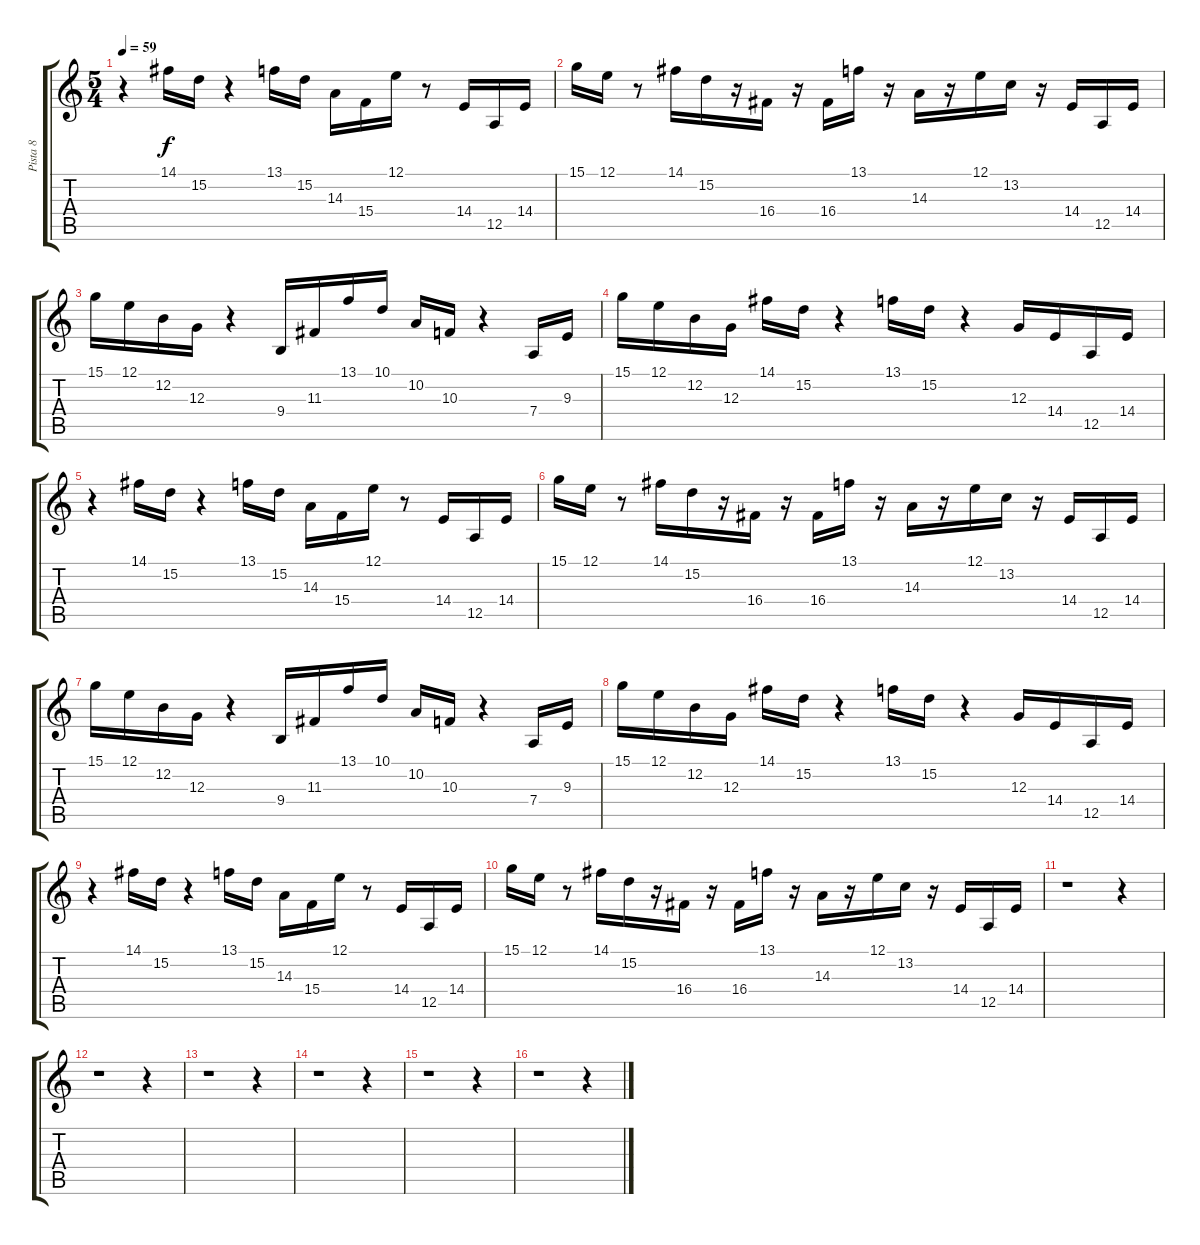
\track ("Pista 8" "Pista 8") {instrument ocarina}
\staff {score tabs}
\tuning (E4 B3 G3 D3 A2 E2) {hide}
\ts (5 4)
\tempo 59
\clef g2
\ks c
r.4{dy f} 14.1.16 15.2.16 r.4 13.1.16 15.2.16 14.3.16 15.4.16 12.1.16 r.8 14.4.16 12.5.16 14.4.16 |
15.1.16 12.1.16 r.8 14.1.16 15.2.16 r.16 16.4.16 r.16 16.4.16 13.1.16 r.16 14.3.16 r.16 12.1.16 13.2.16 r.16 14.4.16 12.5.16 14.4.16 |
15.1.16 12.1.16 12.2.16 12.3.16 r.4 9.4.16 11.3.16 13.1.16 10.1.16 10.2.16 10.3.16 r.4 7.4.16 9.3.16 |
15.1.16 12.1.16 12.2.16 12.3.16 14.1.16 15.2.16 r.4 13.1.16 15.2.16 r.4 12.3.16 14.4.16 12.5.16 14.4.16 |
r.4 14.1.16 15.2.16 r.4 13.1.16 15.2.16 14.3.16 15.4.16 12.1.16 r.8 14.4.16 12.5.16 14.4.16 |
15.1.16 12.1.16 r.8 14.1.16 15.2.16 r.16 16.4.16 r.16 16.4.16 13.1.16 r.16 14.3.16 r.16 12.1.16 13.2.16 r.16 14.4.16 12.5.16 14.4.16 |
15.1.16 12.1.16 12.2.16 12.3.16 r.4 9.4.16 11.3.16 13.1.16 10.1.16 10.2.16 10.3.16 r.4 7.4.16 9.3.16 |
15.1.16 12.1.16 12.2.16 12.3.16 14.1.16 15.2.16 r.4 13.1.16 15.2.16 r.4 12.3.16 14.4.16 12.5.16 14.4.16 |
r.4 14.1.16 15.2.16 r.4 13.1.16 15.2.16 14.3.16 15.4.16 12.1.16 r.8 14.4.16 12.5.16 14.4.16 |
15.1.16 12.1.16 r.8 14.1.16 15.2.16 r.16 16.4.16 r.16 16.4.16 13.1.16 r.16 14.3.16 r.16 12.1.16 13.2.16 r.16 14.4.16 12.5.16 14.4.16 |
r.1 r.4 |
r.1 r.4 |
r.1 r.4 |
r.1 r.4 |
r.1 r.4 |
r.1 r.4
